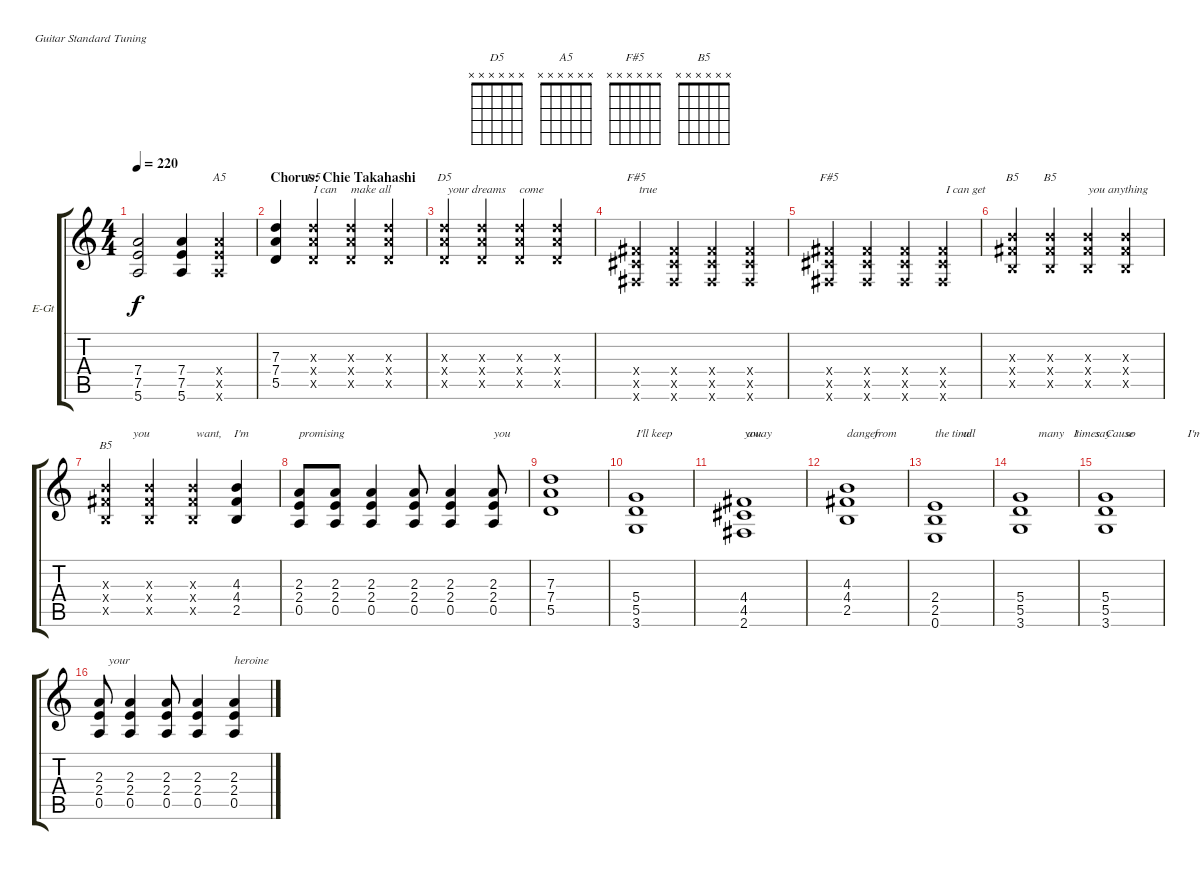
\defaultSystemsLayout 4
\bracketExtendMode groupsimilarinstruments
\firstSystemTrackNameOrientation horizontal
\otherSystemsTrackNameOrientation horizontal
\track ("Chie Takahashi" "E-Gt") {instrument distortionguitar}
\staff {score tabs}
\tuning (E4 B3 G3 D3 A2 E2)
\chord ("D5" x x x x x x)
\chord ("A5" x x x x x x)
\chord ("F#5" x x x x x x)
\chord ("B5" x x x x x x)
\ts (4 4)
\tempo 220
\clef g2
\ks c
(5.6 7.5 7.4).2{dy f} (5.6 7.5 7.4).4 (5.6{x} 7.5{x} 7.4{x}).4{ch "A5"} |
\section ("" "Chorus: Chie Takahashi")
(5.5 7.4 7.3).4 (5.5{x} 7.4{x} 7.3{x}).4{ch "D5" txt "I can            "} (5.5{x} 7.4{x} 7.3{x}).4{txt "make all        "} (5.5{x} 7.4{x} 7.3{x}).4 |
(5.5{x} 7.4{x} 7.3{x}).4{ch "D5" txt " your dreams "} (5.5{x} 7.4{x} 7.3{x}).4 (5.5{x} 7.4{x} 7.3{x}).4{txt "come            "} (5.5{x} 7.4{x} 7.3{x}).4 |
(2.6{x} 4.5{x} 4.4{x}).4{ch "F#5" txt " true"} (2.6{x} 4.5{x} 4.4{x}).4 (2.6{x} 4.5{x} 4.4{x}).4 (2.6{x} 4.5{x} 4.4{x}).4 |
(2.6{x} 4.5{x} 4.4{x}).4{ch "F#5"} (2.6{x} 4.5{x} 4.4{x}).4 (2.6{x} 4.5{x} 4.4{x}).4 (2.6{x} 4.5{x} 4.4{x}).4{txt " I can get "} |
(2.5{x} 4.4{x} 4.3{x}).4{ch "B5"} (2.5{x} 4.4{x} 4.3{x}).4{ch "B5"} (2.5{x} 4.4{x} 4.3{x}).4{txt "you anything           "} (2.5{x} 4.4{x} 4.3{x}).4 |
(2.5{x} 4.4{x} 4.3{x}).4{ch "B5" txt "         you   "} (2.5{x} 4.4{x} 4.3{x}).4 (2.5{x} 4.4{x} 4.3{x}).4{txt " want,    I'm "} (2.5 4.4 4.3).4 |
(0.5 2.4 2.3).8{txt "promising"} (0.5 2.4 2.3).8 (0.5 2.4 2.3).4 (0.5 2.4 2.3).8 (0.5 2.4 2.3).4 (0.5 2.4 2.3).8{txt "you"} |
(5.5 7.4 7.3).1 |
(3.6 5.5 5.4).1{txt "I'll keep                        you"} |
(2.6 4.5 4.4).1{txt " away                                  from "} |
(2.5 4.4 4.3).1{txt "danger                            all "} |
(0.6 2.5 2.4).1{txt "the time                                  I      say     so"} |
(3.6 5.5 5.4).1{txt "      many    times"} |
(3.6 5.5 5.4).1{txt "Cause                  I'm"} |
(0.5 2.4 2.3).8{txt "   your "} (0.5 2.4 2.3).4 (0.5 2.4 2.3).8 (0.5 2.4 2.3).4 (0.5 2.4 2.3).4{txt "heroine"}
